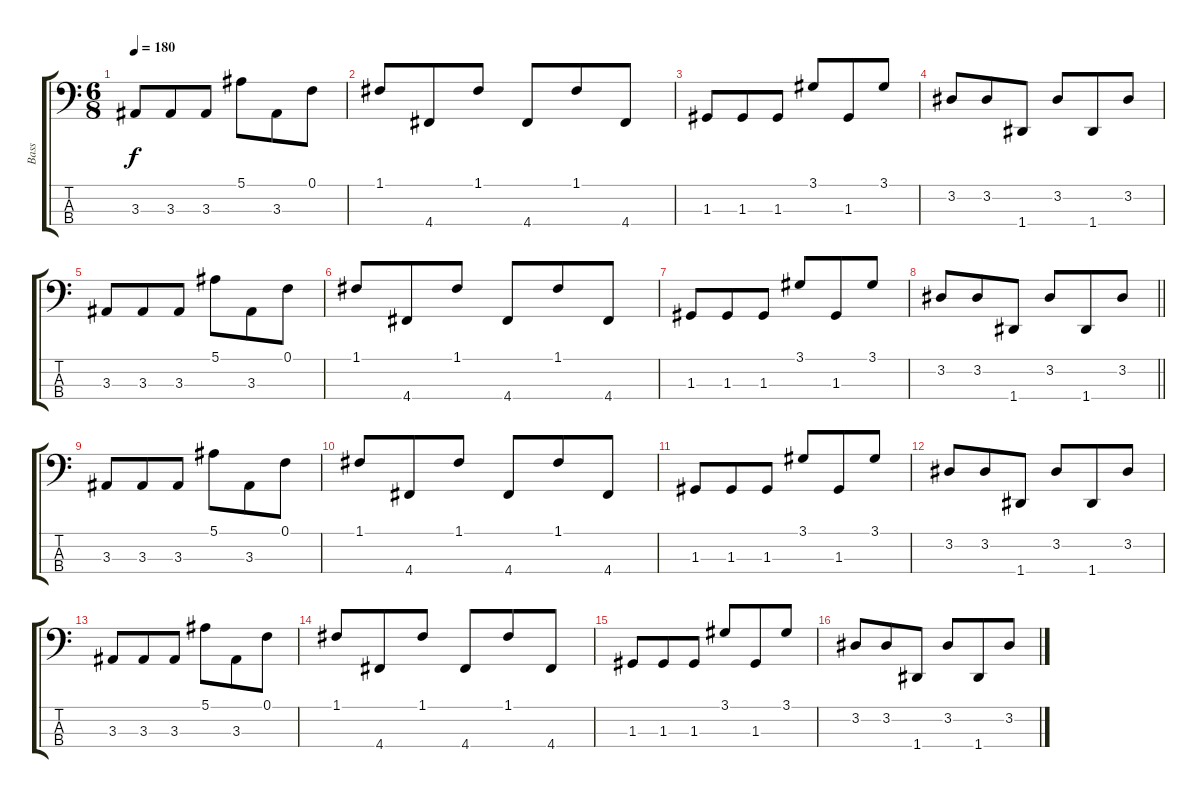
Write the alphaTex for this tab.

\track ("Bass" "Bass") {instrument electricbasspick}
\staff {score tabs}
\tuning (F2 C2 G1 D1) {hide}
\ts (6 8)
\tempo 180
\clef f4
\ks c
3.3.8{dy f} 3.3.8 3.3.8 5.1.8 3.3.8 0.1.8 |
1.1.8 4.4.8 1.1.8 4.4.8 1.1.8 4.4.8 |
1.3.8 1.3.8 1.3.8 3.1.8 1.3.8 3.1.8 |
3.2.8 3.2.8 1.4.8 3.2.8 1.4.8 3.2.8 |
3.3.8 3.3.8 3.3.8 5.1.8 3.3.8 0.1.8 |
1.1.8 4.4.8 1.1.8 4.4.8 1.1.8 4.4.8 |
1.3.8 1.3.8 1.3.8 3.1.8 1.3.8 3.1.8 |
\barLineRight lightlight
3.2.8 3.2.8 1.4.8 3.2.8 1.4.8 3.2.8 |
3.3.8 3.3.8 3.3.8 5.1.8 3.3.8 0.1.8 |
1.1.8 4.4.8 1.1.8 4.4.8 1.1.8 4.4.8 |
1.3.8 1.3.8 1.3.8 3.1.8 1.3.8 3.1.8 |
3.2.8 3.2.8 1.4.8 3.2.8 1.4.8 3.2.8 |
3.3.8 3.3.8 3.3.8 5.1.8 3.3.8 0.1.8 |
1.1.8 4.4.8 1.1.8 4.4.8 1.1.8 4.4.8 |
1.3.8 1.3.8 1.3.8 3.1.8 1.3.8 3.1.8 |
3.2.8 3.2.8 1.4.8 3.2.8 1.4.8 3.2.8
